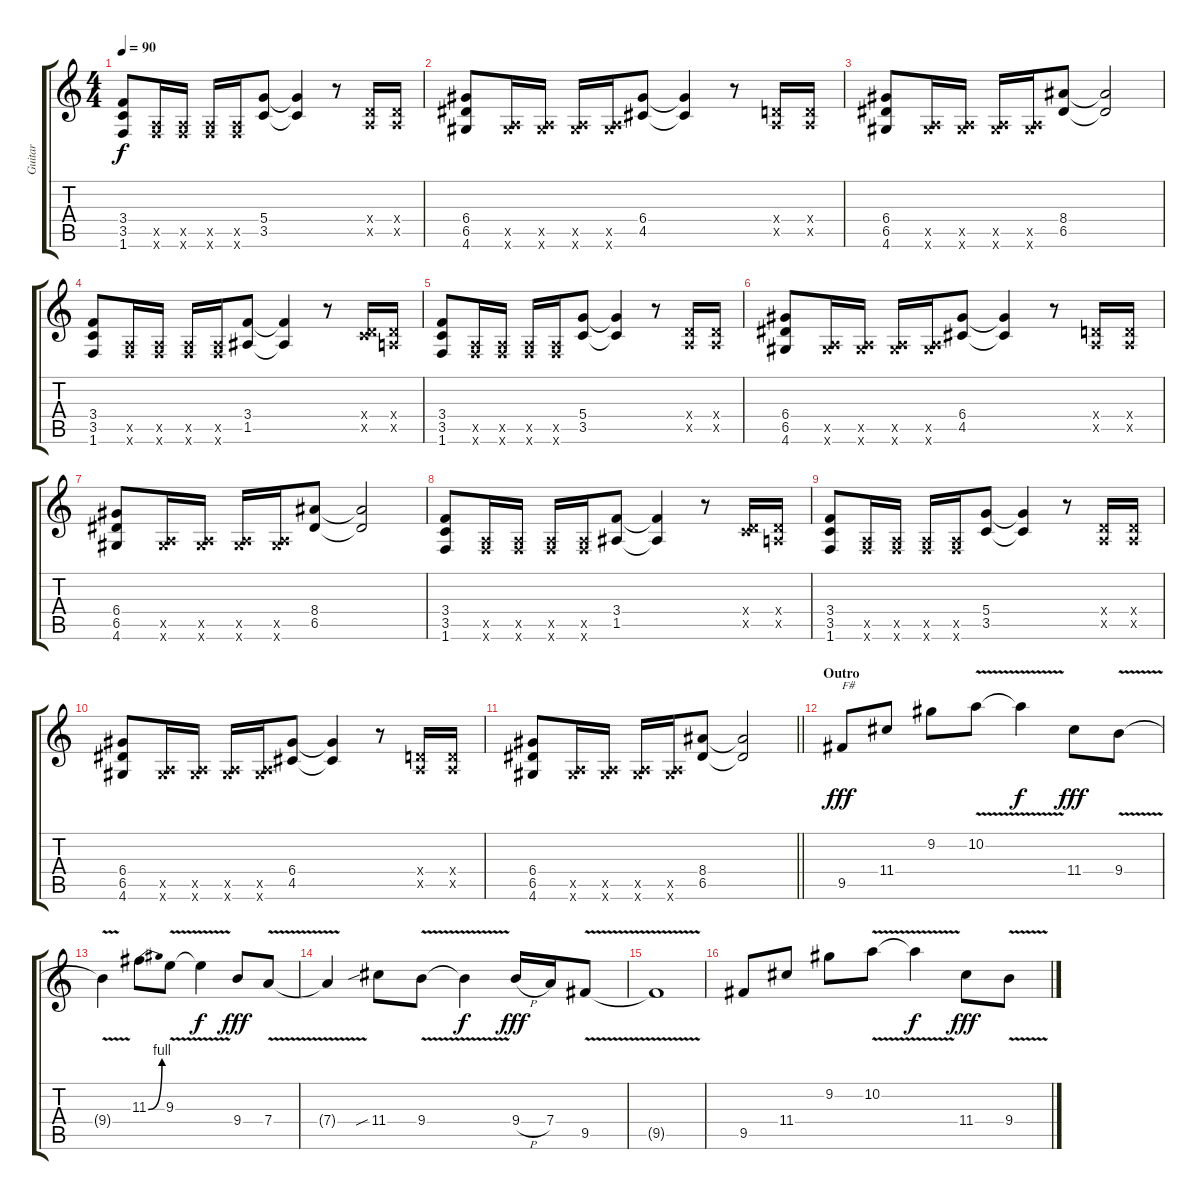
\track ("Guitar" "Guitar") {mute instrument overdrivenguitar}
\staff {score tabs}
\tuning (E4 B3 G3 D3 A2 E2) {hide}
\ts (4 4)
\tempo 90
\clef g2
\ks c
(3.4 3.5 1.6).8{dy f} (0.5{x} 1.6{x}).16 (0.5{x} 1.6{x}).16 (0.5{x} 1.6{x}).16 (0.5{x} 1.6{x}).16 (5.4 3.5).8 (5.4{t} 3.5{t}).4 r.8 (0.4{x} 0.5{x}).16 (0.4{x} 0.5{x}).16 |
(6.4 6.5 4.6).8 (0.5{x} 4.6{x}).16 (0.5{x} 4.6{x}).16 (0.5{x} 4.6{x}).16 (0.5{x} 4.6{x}).16 (6.4 4.5).8 (6.4{t} 4.5{t}).4 r.8 (0.4{x} 0.5{x}).16 (0.4{x} 0.5{x}).16 |
(6.4 6.5 4.6).8 (0.5{x} 4.6{x}).16 (0.5{x} 4.6{x}).16 (0.5{x} 4.6{x}).16 (0.5{x} 4.6{x}).16 (8.4 6.5).8 (8.4{t} 6.5{t}).2 |
(3.4 3.5 1.6).8 (0.5{x} 1.6{x}).16 (0.5{x} 1.6{x}).16 (0.5{x} 1.6{x}).16 (0.5{x} 1.6{x}).16 (3.4 1.5).8 (3.4{t} 1.5{t}).4 r.8 (0.4{x} 3.5{x}).16 (0.4{x} 0.5{x}).16 |
(3.4 3.5 1.6).8 (0.5{x} 1.6{x}).16 (0.5{x} 1.6{x}).16 (0.5{x} 1.6{x}).16 (0.5{x} 1.6{x}).16 (5.4 3.5).8 (5.4{t} 3.5{t}).4 r.8 (0.4{x} 0.5{x}).16 (0.4{x} 0.5{x}).16 |
(6.4 6.5 4.6).8 (0.5{x} 4.6{x}).16 (0.5{x} 4.6{x}).16 (0.5{x} 4.6{x}).16 (0.5{x} 4.6{x}).16 (6.4 4.5).8 (6.4{t} 4.5{t}).4 r.8 (0.4{x} 0.5{x}).16 (0.4{x} 0.5{x}).16 |
(6.4 6.5 4.6).8 (0.5{x} 4.6{x}).16 (0.5{x} 4.6{x}).16 (0.5{x} 4.6{x}).16 (0.5{x} 4.6{x}).16 (8.4 6.5).8 (8.4{t} 6.5{t}).2 |
(3.4 3.5 1.6).8 (0.5{x} 1.6{x}).16 (0.5{x} 1.6{x}).16 (0.5{x} 1.6{x}).16 (0.5{x} 1.6{x}).16 (3.4 1.5).8 (3.4{t} 1.5{t}).4 r.8 (0.4{x} 3.5{x}).16 (0.4{x} 0.5{x}).16 |
(3.4 3.5 1.6).8 (0.5{x} 1.6{x}).16 (0.5{x} 1.6{x}).16 (0.5{x} 1.6{x}).16 (0.5{x} 1.6{x}).16 (5.4 3.5).8 (5.4{t} 3.5{t}).4 r.8 (0.4{x} 0.5{x}).16 (0.4{x} 0.5{x}).16 |
(6.4 6.5 4.6).8 (0.5{x} 4.6{x}).16 (0.5{x} 4.6{x}).16 (0.5{x} 4.6{x}).16 (0.5{x} 4.6{x}).16 (6.4 4.5).8 (6.4{t} 4.5{t}).4 r.8 (0.4{x} 0.5{x}).16 (0.4{x} 0.5{x}).16 |
\barLineRight lightlight
(6.4 6.5 4.6).8 (0.5{x} 4.6{x}).16 (0.5{x} 4.6{x}).16 (0.5{x} 4.6{x}).16 (0.5{x} 4.6{x}).16 (8.4 6.5).8 (8.4{t} 6.5{t}).2 |
\section ("" "Outro")
9.5.8{txt "F#" dy fff} 11.4.8 9.2.8 10.2{v}.8 10.2{t}.4{dy f} 11.4.8{dy fff} 9.4{v}.8 |
9.4{t}.4 11.3{be (bend 0 0 60 4)}.8 9.3{v}.8 9.3{t}.4{dy f} 9.4.8{dy fff} 7.4{v}.8 |
7.4{t}.4 11.4{sib}.8 9.4{v}.8 9.4{t}.4{dy f} 9.4{h}.16{dy fff} 7.4.16 9.5{v}.8 |
9.5{t}.1 |
9.5.8 11.4.8 9.2.8 10.2{v}.8 10.2{t}.4{dy f} 11.4.8{dy fff} 9.4{v}.8
